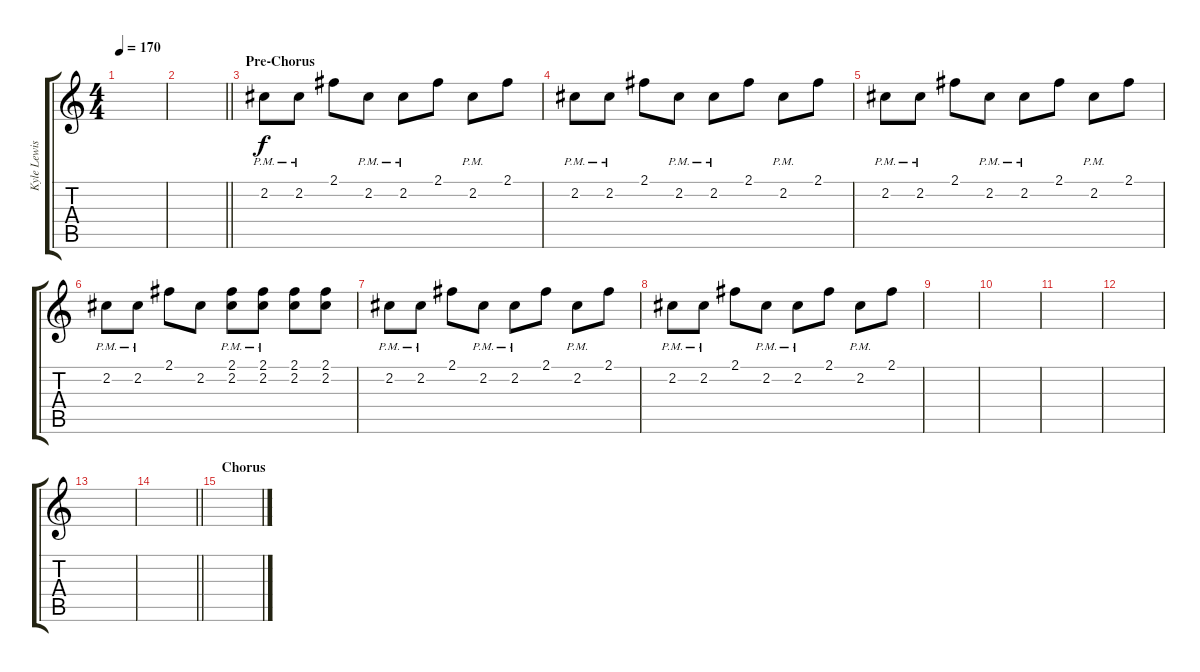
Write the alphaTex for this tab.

\track ("Kyle Lewis - Guitar" "Kyle Lewis") {instrument distortionguitar}
\staff {score tabs}
\tuning (E4 B3 G3 D3 A2 E2) {hide}
\ts (4 4)
\tempo 170
\clef g2
\ks c
|
\barLineRight lightlight
|
\section ("" "Pre-Chorus")
2.2{pm}.8 2.2{pm}.8 2.1.8 2.2{pm}.8 2.2{pm}.8 2.1.8 2.2{pm}.8 2.1.8 |
2.2{pm}.8 2.2{pm}.8 2.1.8 2.2{pm}.8 2.2{pm}.8 2.1.8 2.2{pm}.8 2.1.8 |
2.2{pm}.8 2.2{pm}.8 2.1.8 2.2{pm}.8 2.2{pm}.8 2.1.8 2.2{pm}.8 2.1.8 |
2.2{pm}.8 2.2{pm}.8 2.1.8 2.2.8 (2.1{pm} 2.2{pm}).8 (2.1{pm} 2.2).8 (2.1 2.2).8 (2.1 2.2).8 |
2.2{pm}.8 2.2{pm}.8 2.1.8 2.2{pm}.8 2.2{pm}.8 2.1.8 2.2{pm}.8 2.1.8 |
2.2{pm}.8 2.2{pm}.8 2.1.8 2.2{pm}.8 2.2{pm}.8 2.1.8 2.2{pm}.8 2.1.8 |
|
|
|
|
|
\barLineRight lightlight
|
\section ("" "Chorus")
